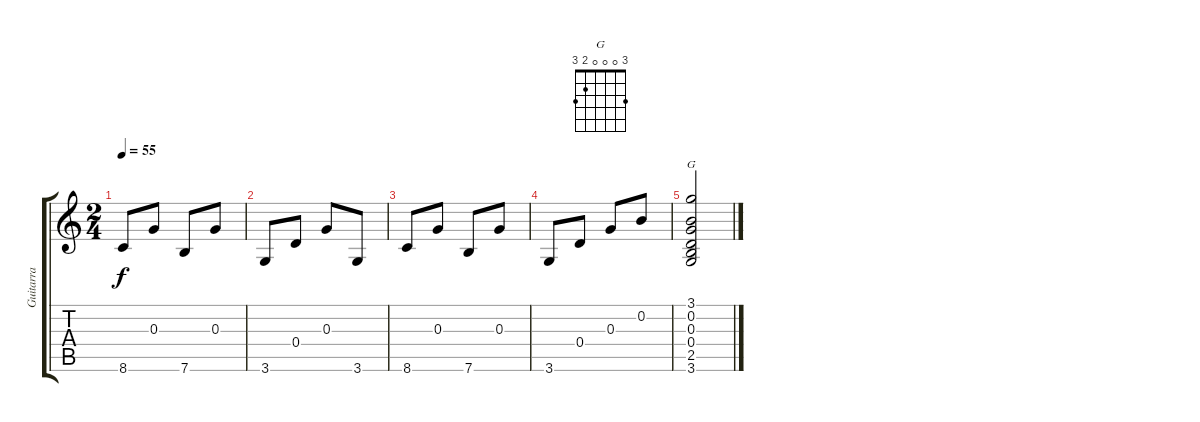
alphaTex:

\track ("Guitarra" "Guitarra") {instrument acousticbass}
\staff {score tabs}
\tuning (E4 B3 G3 D3 A2 E2) {hide}
\chord ("G" 3 0 0 0 2 3)
\ts (2 4)
\tempo 55
\clef g2
\ks c
8.6.8{dy f} 0.3.8 7.6.8 0.3.8 |
3.6.8 0.4.8 0.3.8 3.6.8 |
8.6.8 0.3.8 7.6.8 0.3.8 |
3.6.8 0.4.8 0.3.8 0.2.8 |
(3.1 0.2 0.3 0.4 2.5 3.6).2{ch "G"}
